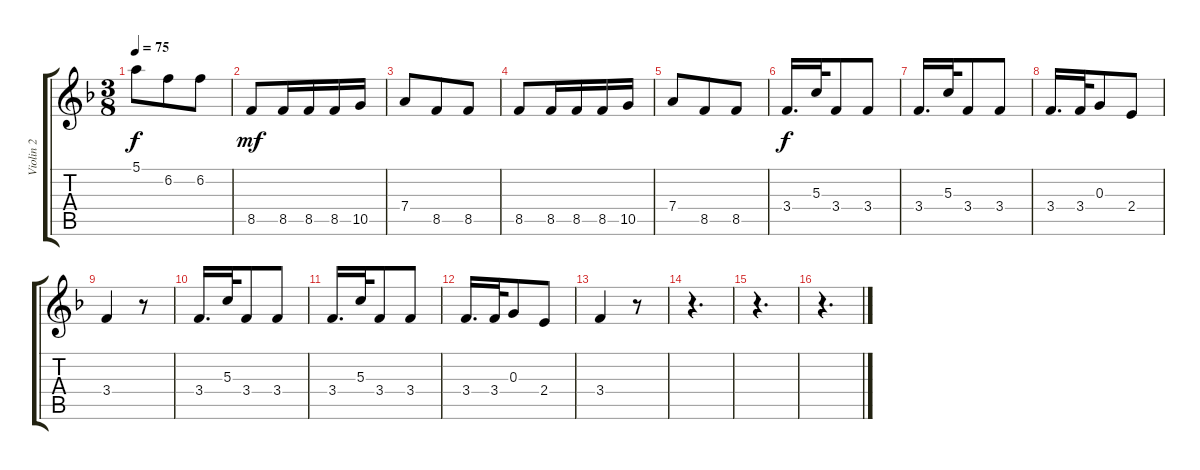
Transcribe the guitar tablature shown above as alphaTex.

\track ("Violin 2" "Violin 2") {instrument acousticguitarsteel}
\staff {score tabs}
\tuning (E4 B3 G3 D3 A2 E2) {hide}
\ts (3 8)
\tempo 75
\clef g2
\ks f
5.1.8{dy f} 6.2.8 6.2.8 |
8.5.8{dy mf} 8.5.16 8.5.16 8.5.16 10.5.16 |
7.4.8 8.5.8 8.5.8 |
8.5.8 8.5.16 8.5.16 8.5.16 10.5.16 |
7.4.8 8.5.8 8.5.8 |
3.4.16{d dy f} 5.3.32 3.4.8 3.4.8 |
3.4.16{d} 5.3.32 3.4.8 3.4.8 |
3.4.16{d} 3.4.32 0.3.8 2.4.8 |
3.4.4 r.8 |
3.4.16{d} 5.3.32 3.4.8 3.4.8 |
3.4.16{d} 5.3.32 3.4.8 3.4.8 |
3.4.16{d} 3.4.32 0.3.8 2.4.8 |
3.4.4 r.8 |
r.4{d} |
r.4{d} |
r.4{d}
